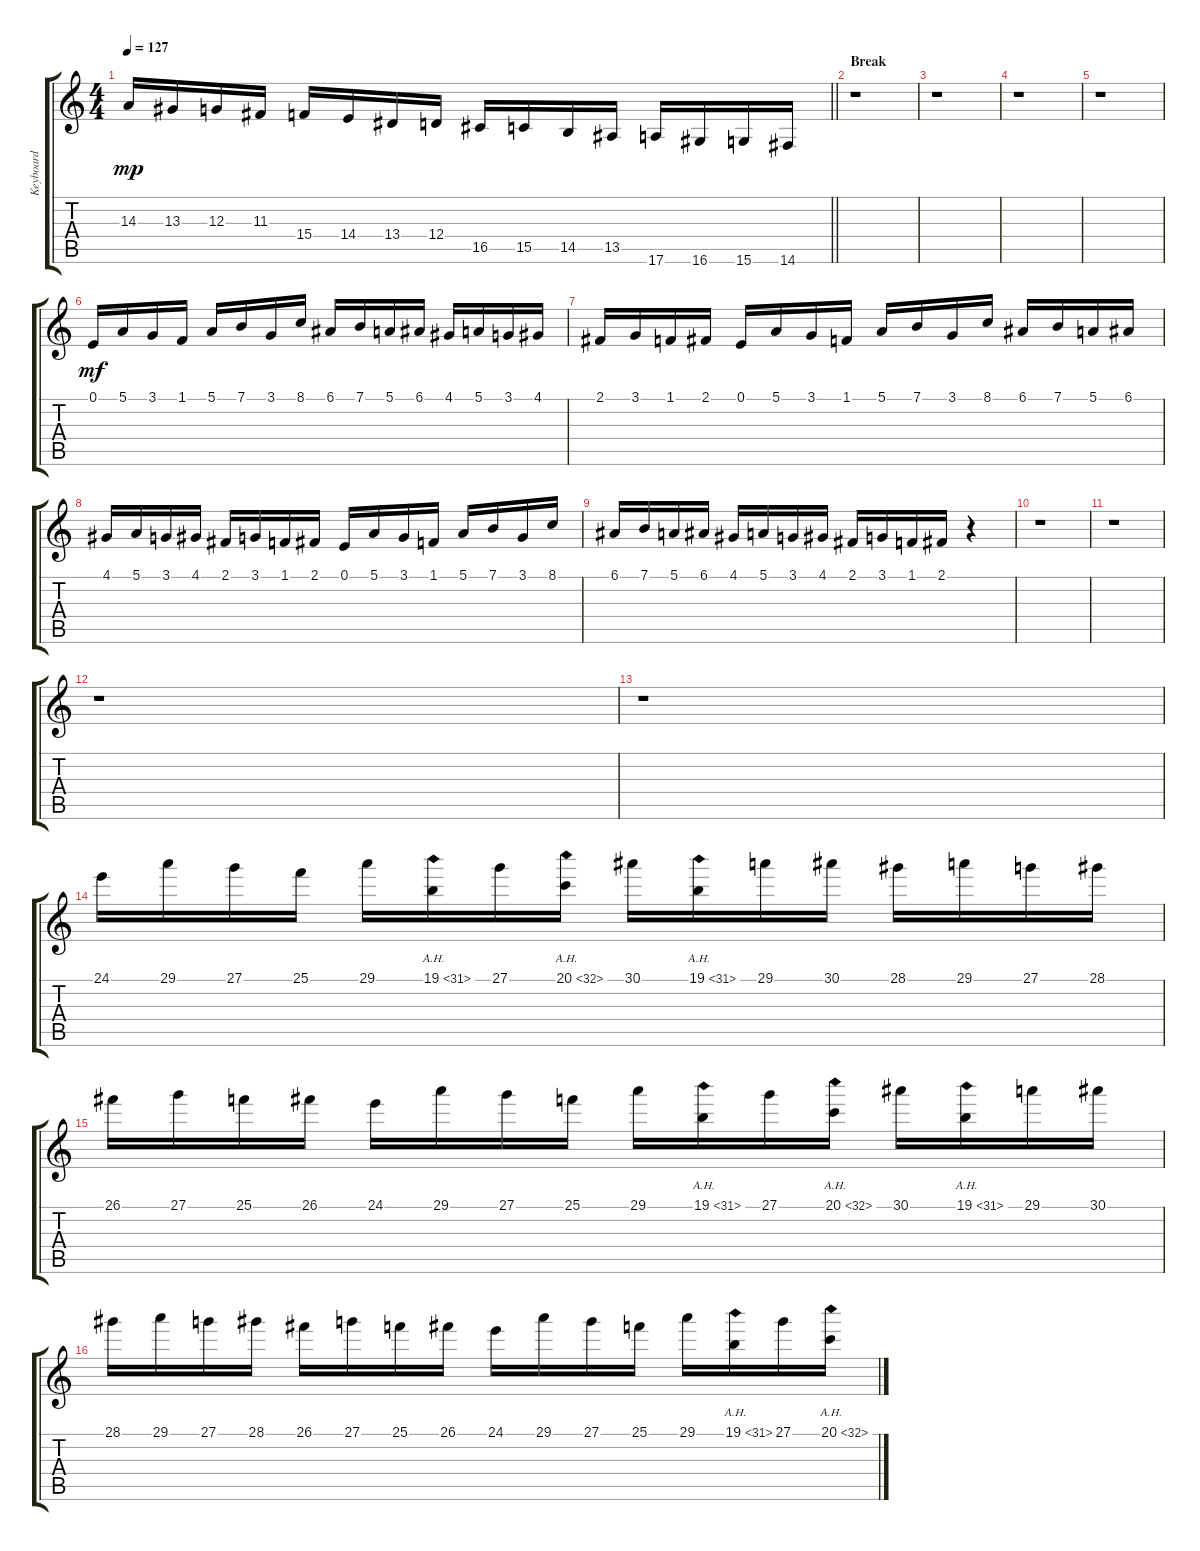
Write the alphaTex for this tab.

\track ("Keyboard" "Keyboard") {instrument electricgrandpiano}
\staff {score tabs}
\tuning (E4 B3 G3 D3 A2 E2) {hide}
\ts (4 4)
\tempo 127
\clef g2
\barLineRight lightlight
\ks c
14.3.16{dy mp} 13.3.16 12.3.16 11.3.16 15.4.16 14.4.16 13.4.16 12.4.16 16.5.16 15.5.16 14.5.16 13.5.16 17.6.16 16.6.16 15.6.16 14.6.16 |
\section ("" "Break")
r.1 |
r.1 |
r.1 |
r.1 |
0.1.16{dy mf balance 8 instrument pad3polysynth} 5.1.16 3.1.16 1.1.16 5.1.16 7.1.16 3.1.16 8.1.16 6.1.16 7.1.16 5.1.16 6.1.16 4.1.16 5.1.16 3.1.16 4.1.16 |
2.1.16 3.1.16 1.1.16 2.1.16 0.1.16 5.1.16 3.1.16 1.1.16 5.1.16 7.1.16 3.1.16 8.1.16 6.1.16 7.1.16 5.1.16 6.1.16 |
4.1.16 5.1.16 3.1.16 4.1.16 2.1.16 3.1.16 1.1.16 2.1.16 0.1.16 5.1.16 3.1.16 1.1.16 5.1.16 7.1.16 3.1.16 8.1.16 |
6.1.16 7.1.16 5.1.16 6.1.16 4.1.16 5.1.16 3.1.16 4.1.16 2.1.16 3.1.16 1.1.16 2.1.16 r.4 |
r.1 |
r.1 |
r.1 |
r.1 |
24.1.16{instrument electricgrandpiano} 29.1.16 27.1.16 25.1.16 29.1.16 19.1{ah 12}.16 27.1.16 20.1{ah 12}.16 30.1.16 19.1{ah 12}.16 29.1.16 30.1.16 28.1.16 29.1.16 27.1.16 28.1.16 |
26.1.16 27.1.16 25.1.16 26.1.16 24.1.16 29.1.16 27.1.16 25.1.16 29.1.16 19.1{ah 12}.16 27.1.16 20.1{ah 12}.16 30.1.16 19.1{ah 12}.16 29.1.16 30.1.16 |
28.1.16 29.1.16 27.1.16 28.1.16 26.1.16 27.1.16 25.1.16 26.1.16 24.1.16 29.1.16 27.1.16 25.1.16 29.1.16 19.1{ah 12}.16 27.1.16 20.1{ah 12}.16
